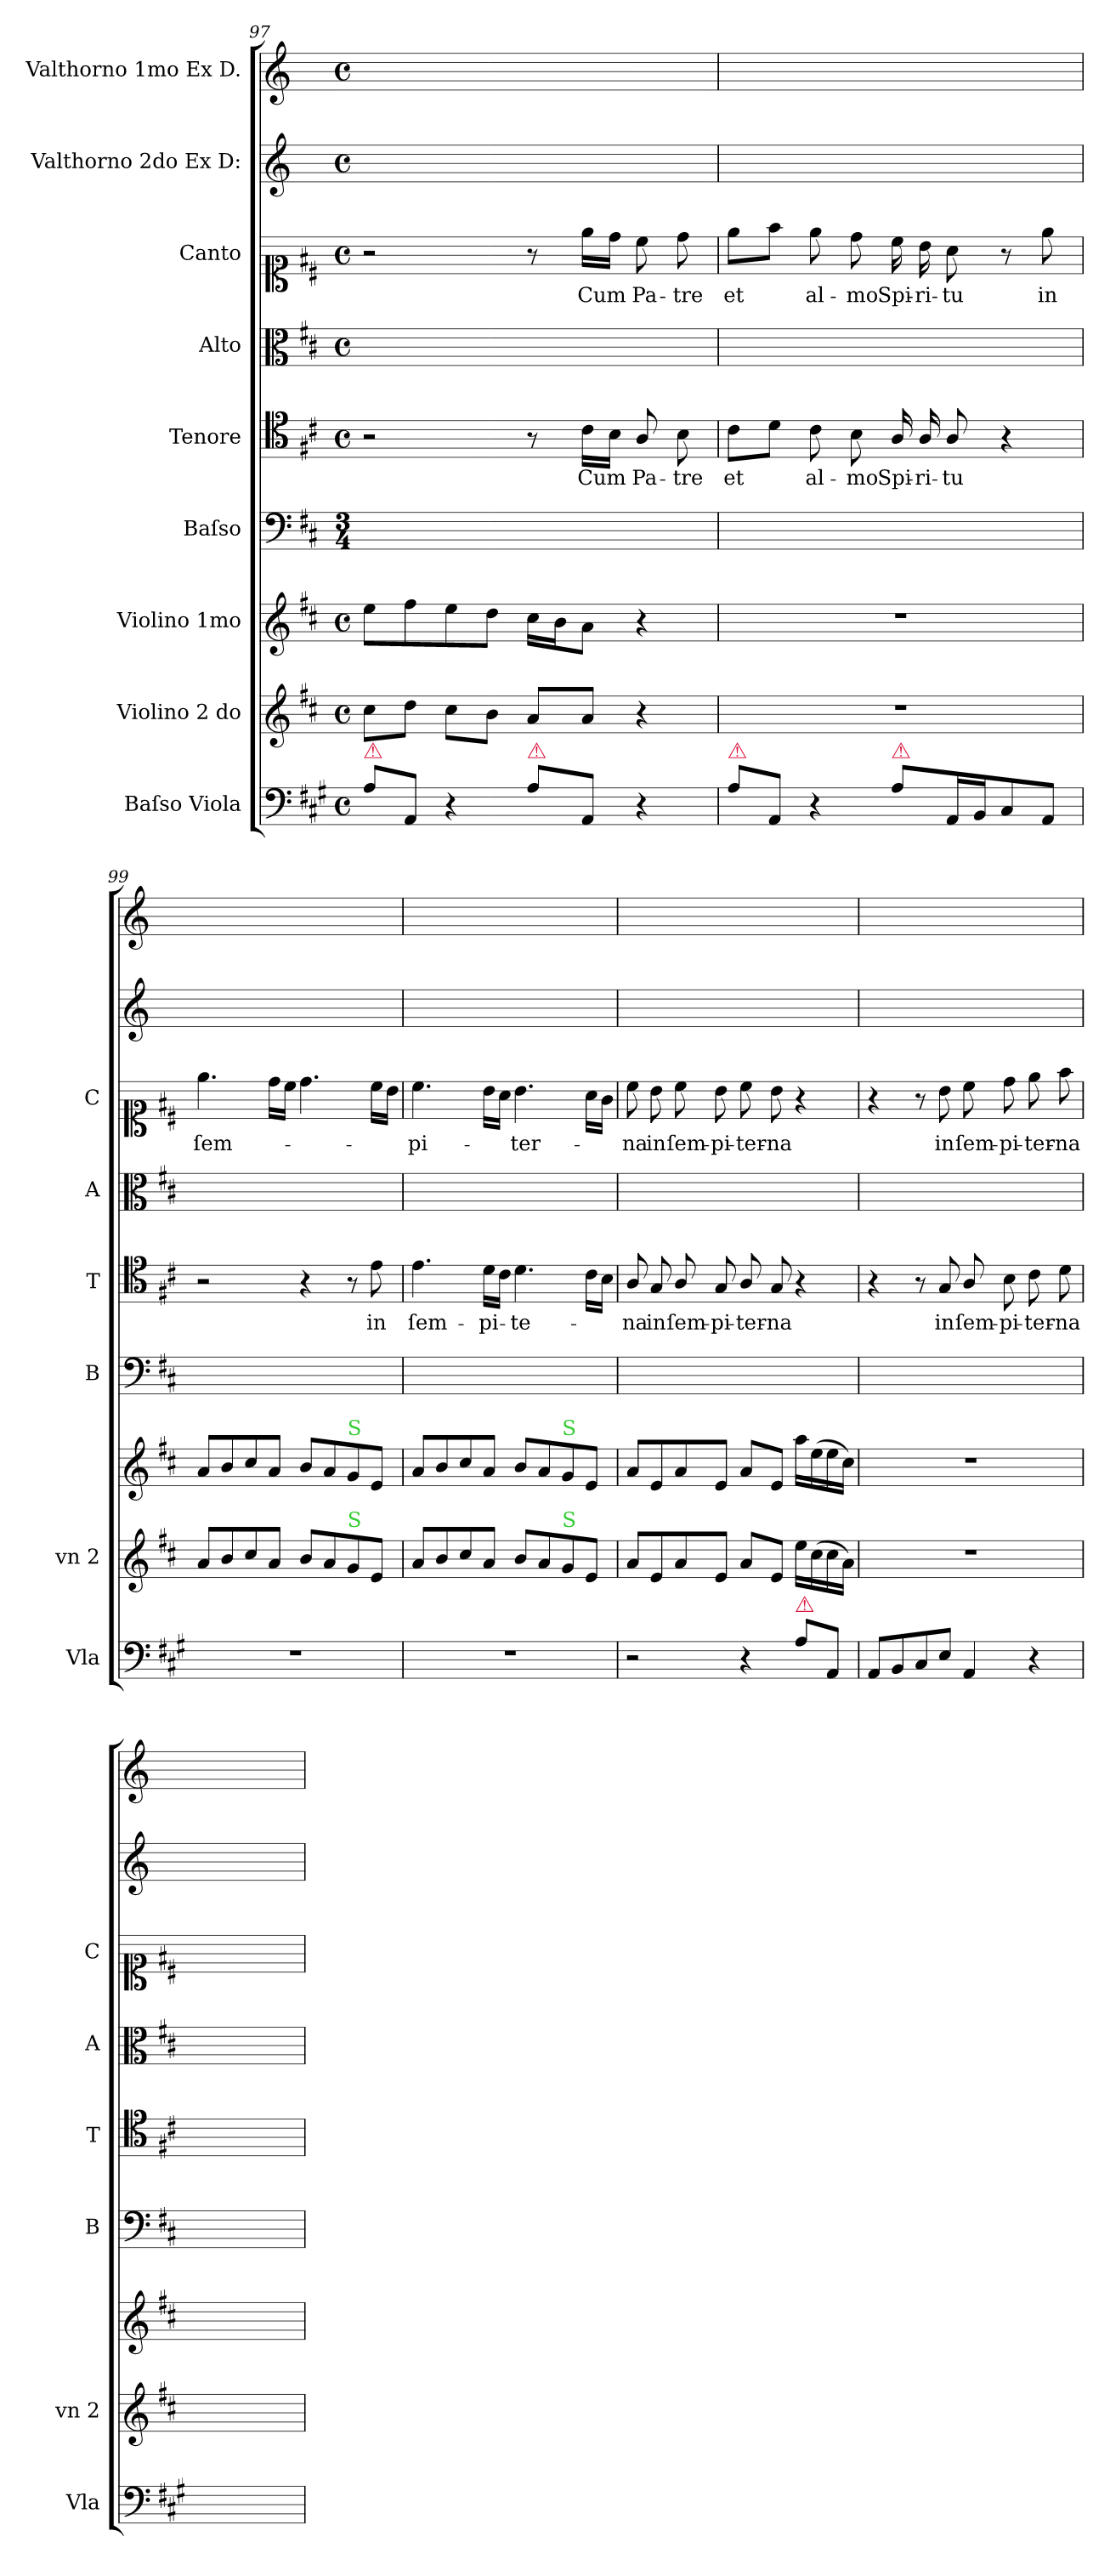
**kern	**kern	**kern	**kern	**kern	**text	**kern	**kern	**text	**kern	**kern
*part9	*part8	*part7	*part6	*part5	*part5	*part4	*part3	*part3	*part2	*part1
*staff9	*staff8	*staff7	*staff6	*staff5	*staff5	*staff4	*staff3	*staff3	*staff2	*staff1
*I"Baſso Viola	*I"Violino 2 do	*I"Violino 1mo	*I"Baſso	*I"Tenore	*	*I"Alto	*I"Canto	*	*I"Valthorno 2do Ex D:	*I"Valthorno 1mo Ex D.
*I'Vla	*I'vn 2	*	*I'B	*I'T	*	*I'A	*I'C	*	*	*
*clefF4	*clefG2	*clefG2	*clefF4	*clefC4	*	*clefC3	*clefC1	*	*clefG2	*clefG2
*	*	*	*	*	*	*	*	*	*ITrd6c10	*ITrd6c10
*k[f#c#g#]	*k[f#c#]	*k[f#c#]	*k[f#c#]	*k[f#c#]	*	*k[f#c#]	*k[f#c#]	*	*k[f#c#]	*k[f#c#]
*M4/4	*M4/4	*M4/4	*M3/4	*M4/4	*	*M4/4	*M4/4	*	*M4/4	*M4/4
*met(c)	*met(c)	*met(c)	*	*met(c)	*	*met(c)	*met(c)	*	*met(c)	*met(c)
=97	=97	=97	=97	=97	=97	=97	=97	=97	=97	=97
!LO:TX:a:color=crimson:t=⚠	!	!	!	!	!	!	!	!	!	!
8A\L	8cc#\L	8ee\L	2.ryy	2r	.	1ryy	2r	.	1ryy	1ryy
8AA/J	8dd\J	8ff#\	.	.	.	.	.	.	.	.
4r	8cc#\L	8ee\	.	.	.	.	.	.	.	.
.	8b\J	8dd\J	.	.	.	.	.	.	.	.
!LO:TX:a:color=crimson:t=⚠	!	!	!	!	!	!	!	!	!	!
8A\L	8a/L	16cc#\LL	.	8r	.	.	8r	.	.	.
.	.	16b\J	.	.	.	.	.	.	.	.
8AA/J	8a/J	8a\J	.	16c#\LL	Cum	.	16ee\LL	Cum	.	.
.	.	.	.	16B\JJ	.	.	16dd\JJ	.	.	.
4r	4r	4r	4ryy	8A/	Pa-	.	8cc#\	Pa-	.	.
.	.	.	.	8B\	-tre	.	8dd\	-tre	.	.
=98	=98	=98	=98	=98	=98	=98	=98	=98	=98	=98
!LO:TX:a:color=crimson:t=⚠	!	!	!	!	!	!	!	!	!	!
8A\L	1r	1r	4ryy	8c#\L	et	1ryy	8ee\L	et	1ryy	1ryy
8AA/J	.	.	.	8d\J	.	.	8ff#\J	.	.	.
4r	.	.	2.ryy	8c#\	al-	.	8ee\	al-	.	.
.	.	.	.	8B\	-mo	.	8dd\	-mo	.	.
!LO:TX:a:color=crimson:t=⚠	!	!	!	!	!	!	!	!	!	!
8A\L	.	.	.	16A/	Spi-	.	16cc#\	Spi-	.	.
.	.	.	.	16A/	-ri-	.	16b\	-ri-	.	.
16AA/L	.	.	.	8A/	-tu	.	8a\	-tu	.	.
16BB/J	.	.	.	.	.	.	.	.	.	.
8C#/	.	.	.	4r	.	.	8r	.	.	.
8AA/J	.	.	.	.	.	.	8ee\	in	.	.
=99	=99	=99	=99	=99	=99	=99	=99	=99	=99	=99
1r	8a/L	8a/L	4ryy	2r	.	1ryy	4.ee\	ſem-	1ryy	1ryy
.	8b/	8b/	.	.	.	.	.	.	.	.
.	8cc#/	8cc#/	2.ryy	.	.	.	.	.	.	.
.	8a/J	8a/J	.	.	.	.	16dd\LL	.	.	.
.	.	.	.	.	.	.	16cc#\JJ	.	.	.
.	8b/L	8b/L	.	4r	.	.	4.dd\	.	.	.
.	8a/	8a/	.	.	.	.	.	.	.	.
!	!	!LO:TX:a:color=limegreen:t=S	!	!	!	!	!	!	!	!
!	!LO:TX:a:color=limegreen:t=S	!	!	!	!	!	!	!	!	!
.	8g/	8g/	.	8r	.	.	.	.	.	.
.	8e/J	8e/J	.	8e\	in	.	16cc#\LL	.	.	.
.	.	.	.	.	.	.	16b\JJ	.	.	.
=100	=100	=100	=100	=100	=100	=100	=100	=100	=100	=100
1r	8a/L	8a/L	4ryy	4.e\	ſem-	1ryy	4.cc#\	-pi-	1ryy	1ryy
.	8b/	8b/	.	.	.	.	.	.	.	.
.	8cc#/	8cc#/	2.ryy	.	.	.	.	.	.	.
.	8a/J	8a/J	.	16d\LL	-pi-	.	16b\LL	.	.	.
.	.	.	.	16c#\JJ	.	.	16a\JJ	.	.	.
.	8b/L	8b/L	.	4.d\	-te-	.	4.b\	-ter-	.	.
.	8a/	8a/	.	.	.	.	.	.	.	.
!	!	!LO:TX:a:color=limegreen:t=S	!	!	!	!	!	!	!	!
!	!LO:TX:a:color=limegreen:t=S	!	!	!	!	!	!	!	!	!
.	8g/	8g/	.	.	.	.	.	.	.	.
.	8e/J	8e/J	.	16c#\LL	.	.	16a\LL	.	.	.
.	.	.	.	16B\JJ	.	.	16g\JJ	.	.	.
=101	=101	=101	=101	=101	=101	=101	=101	=101	=101	=101
2r	8a/L	8a/L	4ryy	8A/	-na	1ryy	8cc#\	-na	1ryy	1ryy
.	8e/	8e/	.	8G/	in	.	8b\	in	.	.
.	8a/	8a/	2.ryy	8A/	ſem-	.	8cc#\	ſem-	.	.
.	8e/J	8e/J	.	8G/	-pi-	.	8b\	-pi-	.	.
4r	8a/L	8a/L	.	8A/	-ter-	.	8cc#\	-ter-	.	.
.	8e/J	8e/J	.	8G/	-na	.	8b\	-na	.	.
!LO:TX:a:color=crimson:t=⚠	!	!	!	!	!	!	!	!	!	!
8A\L	16ee\LL	16aa\LL	.	4r	.	.	4r	.	.	.
.	(16cc#\	(16ee\	.	.	.	.	.	.	.	.
8AA/J	16cc#\	16ee\	.	.	.	.	.	.	.	.
.	16a\JJ)	16cc#\JJ)	.	.	.	.	.	.	.	.
=102	=102	=102	=102	=102	=102	=102	=102	=102	=102	=102
8AA/L	1r	1r	4ryy	4r	.	1ryy	4r	.	1ryy	1ryy
8BB/	.	.	.	.	.	.	.	.	.	.
8C#/	.	.	2.ryy	8r	.	.	8r	.	.	.
8E/J	.	.	.	8G/	in	.	8b\	in	.	.
4AA/	.	.	.	8A/	ſem-	.	8cc#\	ſem-	.	.
.	.	.	.	8B\	-pi-	.	8dd\	-pi-	.	.
4r	.	.	.	8c#\	-ter-	.	8ee\	-ter-	.	.
.	.	.	.	8d\	-na	.	8ff#\	-na	.	.
=	=	=	=	=	=	=	=	=	=	=
1ryy	1ryy	1ryy	4ryy	1ryy	.	1ryy	1ryy	.	1ryy	1ryy
.	.	.	2.ryy	.	.	.	.	.	.	.
=	=	=	=	=	=	=	=	=	=	=
*-	*-	*-	*-	*-	*-	*-	*-	*-	*-	*-
